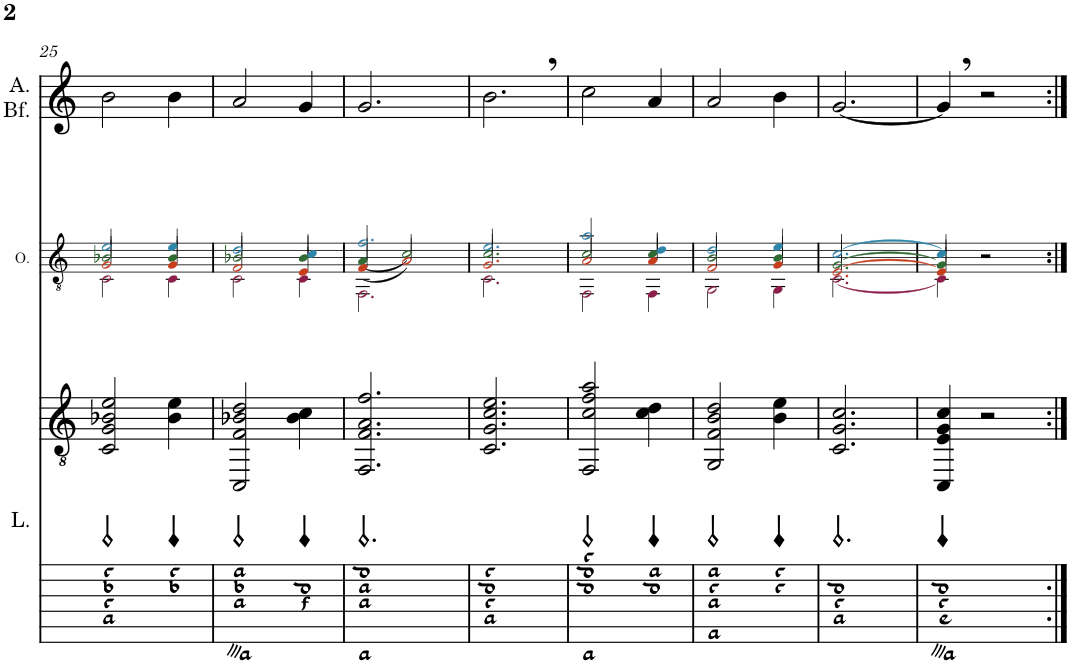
**kern	**kern	**kern	**kern
*part3	*part3	*part2	*part1
*staff4	*staff3	*staff2	*staff1
*I"Laute	*	*I"Original	*I"Alt Blockflöte
*I'L.	*	*I'O.	*I'A. Bf.
!!LO:PB:g=z
*	*clefGv2	*clefGv2	*clefG2
*	*	*	*Trd-3c-5
*k[]	*k[]	*k[]	*k[]
*M3/4	*M3/4	*M3/4	*M3/4
=25	=25	=25	=25
*	*	*^	*
*	*	*	*^	*
*	*	*	*	*^	*
2C 2G 2B-X 2e	2C/ 2G/ 2B-X/ 2e/	2ei/	2B-Xj/	2GZ/	2CV\	2b\
4B- 4e	4B-\ 4e\	4ei/	4B-j/	4GZ/	4CV\	4b\
=26	=26	=26	=26	=26	=26	=26
2CC 2F 2B-X 2d	2CC/ 2F/ 2B-X/ 2d/	2di/	2B-Xj/	2FZ/	2CV\	2a/
4B- 4c	4B-\ 4c\	4ci/	4B-j/	4EZ/	4CV\	4g/
=27	=27	=27	=27	=27	=27	=27
2.FF 2.F 2.A 2.f	2.FF/ 2.F/ 2.A/ 2.f/	2.fi/	(4Aj/	(4FZ/	2.FFV\	2.g/
.	.	.	2cj/)	2AZ/)	.	.
=28	=28	=28	=28	=28	=28	=28
2.C 2.G 2.c 2.e	2.C/ 2.G/ 2.c/ 2.e/	2.ei/	2.cj/	2.GZ/	2.CV\	2.b,\
=29	=29	=29	=29	=29	=29	=29
2FF 2c 2f 2a	2FF/ 2c/ 2f/ 2a/	2ai/	2cj/	2AZ/	2FFV\	2cc\
4c 4d	4c\ 4d\	4di/	4cj/	4AZ/	4FFV\	4a/
=30	=30	=30	=30	=30	=30	=30
2GG 2F 2B 2d	2GG/ 2F/ 2B/ 2d/	2di/	2Bj/	2FZ/	2GGV\	2a/
4B 4e	4B\ 4e\	4ei/	4Bj/	4GZ/	4GGV\	4b\
=31	=31	=31	=31	=31	=31	=31
2.C 2.G 2.c	2.C/ 2.G/ 2.c/	[2.ci/	[2.Gj/	[2.EZ/	[2.CV\	[2.g/
=32	=32	=32	=32	=32	=32	=32
4CC 4E 4G 4c	4CC/ 4E/ 4G/ 4c/	4ci/]	4Gj/]	4EZ/]	4CV\]	4g,/]
2r	2r	2r	2ryy	2ryy	2ryy	2r
*	*	*v	*v	*v	*v	*
=:|!	=:|!	=:|!	=:|!
*-	*-	*-	*-
